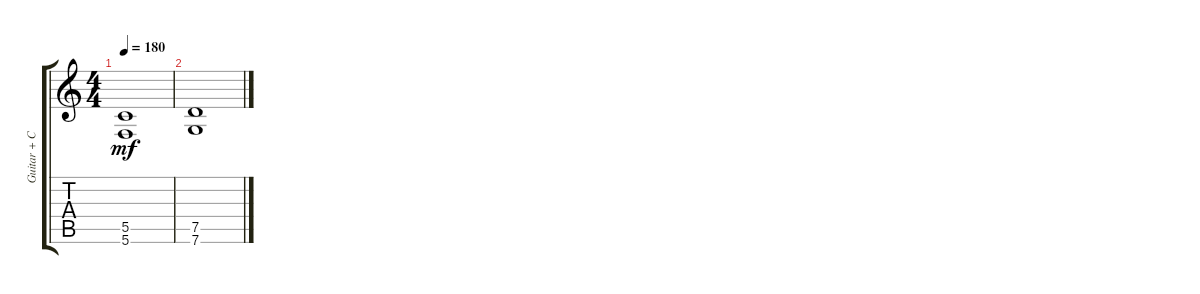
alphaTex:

\track ("Guitar + Cymbal" "Guitar + C") {instrument distortionguitar}
\staff {score tabs}
\tuning (D4 A3 F3 C3 G2 C2) {hide}
\ts (4 4)
\tempo 180
\clef g2
\ks c
(5.5 5.6).1{dy mf} |
(7.5 7.6).1
